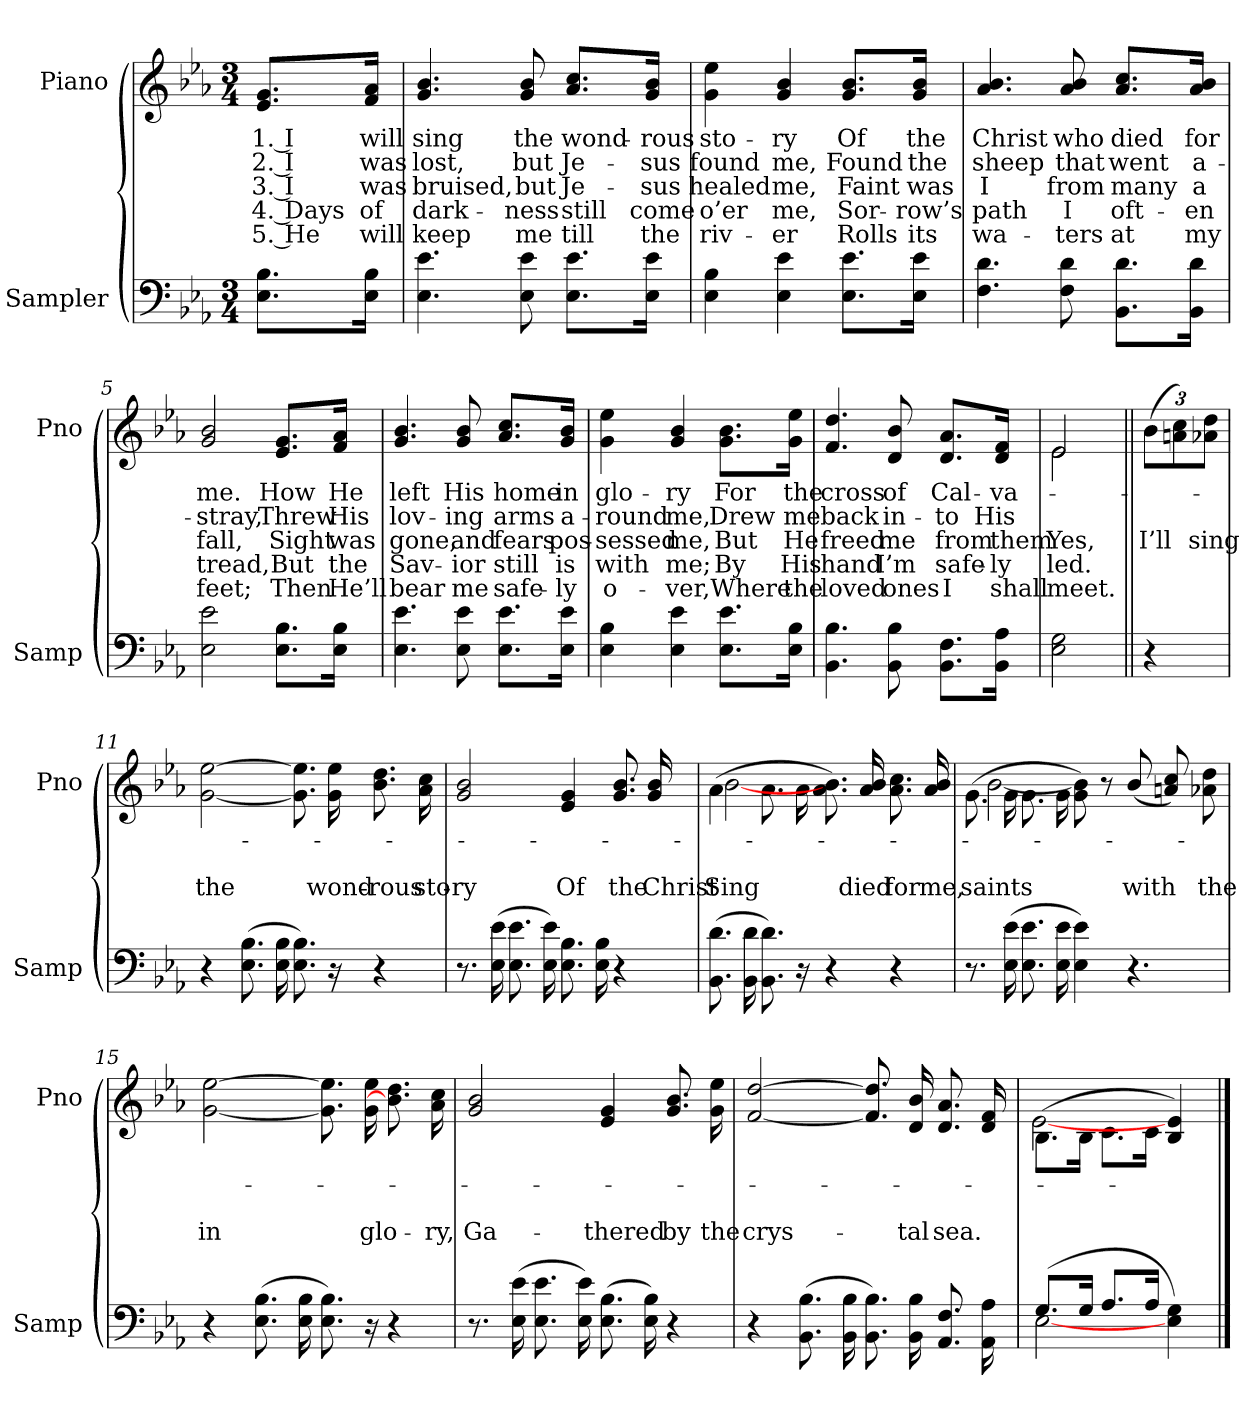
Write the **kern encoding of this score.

**kern	**kern	**text	**text	**text	**text	**text
*part2	*part1	*part1	*part1	*part1	*part1	*part1
*staff2	*staff1	*staff1	*staff1	*staff1	*staff1	*staff1
*I"Sampler	*I"Piano	*	*	*	*	*
*I'Samp	*I'Pno	*	*	*	*	*
*clefF4	*clefG2	*	*	*	*	*
*k[b-e-a-]	*k[b-e-a-]	*	*	*	*	*
*E-:	*E-:	*	*	*	*	*
*M3/4	*M3/4	*	*	*	*	*
=1	=1	=1	=1	=1	=1	=1
8.E-\ 8.B-\L	8.e-/ 8.g/L	1. I	2. I	3. I	4. Days	5. He
16E-\ 16B-\Jk	16f/ 16a-/Jk	will	was	was	of	will
=2	=2	=2	=2	=2	=2	=2
4.E- 4.e-	4.g 4.b-	sing	lost,	bruised,	dark-	keep
8E- 8e-	8g 8b-	the	but	but	-ness	me
8.E-\ 8.e-\L	8.a-/ 8.cc/L	wond-	Je-	Je-	still	till
16E-\ 16e-\Jk	16g/ 16b-/Jk	-rous	-sus	-sus	come	the
=3	=3	=3	=3	=3	=3	=3
4E- 4B-	4g 4ee-	sto-	found	healed	o’er	riv-
4E- 4e-	4g 4b-	-ry	me,	me,	me,	-er
8.E-\ 8.e-\L	8.g/ 8.b-/L	Of	Found	Faint	Sor-	Rolls
16E-\ 16e-\Jk	16g/ 16b-/Jk	the	the	was	-row’s	its
=4	=4	=4	=4	=4	=4	=4
4.F 4.d	4.a- 4.b-	Christ	sheep	I	path	wa-
8F 8d	8a- 8b-	who	that	from	I	-ters
8.BB-\ 8.d\L	8.a-/ 8.cc/L	died	went	many	oft-	at
16BB-\ 16d\Jk	16a-/ 16b-/Jk	for	a-	a	-en	my
=5	=5	=5	=5	=5	=5	=5
2E- 2e-	2g 2b-	me.	-stray,	fall,	tread,	feet;
8.E-\ 8.B-\L	8.e-/ 8.g/L	How	Threw	Sight	But	Then
16E-\ 16B-\Jk	16f/ 16a-/Jk	He	His	was	the	He’ll
=6	=6	=6	=6	=6	=6	=6
4.E- 4.e-	4.g 4.b-	left	lov-	gone,	Sav-	bear
8E- 8e-	8g 8b-	His	-ing	and	-ior	me
8.E-\ 8.e-\L	8.a-/ 8.cc/L	home	arms	fears	still	safe-
16E-\ 16e-\Jk	16g/ 16b-/Jk	in	a-	pos-	is	-ly
=7	=7	=7	=7	=7	=7	=7
4E- 4B-	4g 4ee-	glo-	-round	-sessed	with	o-
4E- 4e-	4g 4b-	-ry	me,	me,	me;	-ver,
8.E-\ 8.e-\L	8.g\ 8.b-\L	For	Drew	But	By	Where
16E-\ 16B-\Jk	16g\ 16ee-\Jk	the	me	He	His	the
=8	=8	=8	=8	=8	=8	=8
4.BB- 4.B-	4.f 4.dd	cross	back	freed	hand	loved
8BB- 8B-	8d 8b-	of	in-	me	I’m	ones
8.BB-\ 8.F\L	8.d/ 8.a-/L	Cal-	-to	from	safe-	I
16BB-\ 16A-\Jk	16d/ 16f/Jk	-va-	His	them	-ly	shall
=9	=9	=9	=9	=9	=9	=9
*	*^	*	*	*	*	*
2E- 2G	2e-/	2e-	.	.	Yes,	led.	meet.
=10||	=10||	=10||	=10||	=10||	=10||	=10||	=10||
!	!LO:TX:t=Refrain	!	!	!	!	!	!
*	*v	*v	*	*	*	*	*
4r	(12b-\L	.	.	I’ll	.	.
.	12an\ 12cc\)	.	.	.	.	.
.	12a-X\ 12dd\J	.	.	sing	.	.
=11	=11	=11	=11	=11	=11	=11
4r	[2g [2ee-	.	.	the	.	.
(8.E-\ 8.B-\	.	.	.	.	.	.
16E-\ 16B-\	.	.	.	.	.	.
8.E-\ 8.B-\)	8.g\] 8.ee-\]	.	.	.	.	.
16r	16g 16ee-	.	.	wond-	.	.
4r	8.b- 8.dd	.	.	-rous	.	.
.	16a- 16cc	.	.	sto-	.	.
=12	=12	=12	=12	=12	=12	=12
8.r	2g 2b-	.	.	-ry	.	.
(16E-\ 16e-\	.	.	.	.	.	.
8.E-\ 8.e-\	.	.	.	.	.	.
16E-\ 16e-\)	.	.	.	.	.	.
8.E- 8.B-	4e- 4g	.	.	Of	.	.
16E- 16B-	.	.	.	.	.	.
4r	8.g 8.b-	.	.	the	.	.
.	16g 16b-	.	.	Christ	.	.
=13	=13	=13	=13	=13	=13	=13
*	*^	*	*	*	*	*
(8.BB-\ 8.d\	(4a-\	[2b-	.	.	Sing	.	.
16BB-\ 16d\	.	.	.	.	.	.	.
8.BB-\ 8.d\)	8.a-\	.	.	.	.	.	.
16r	16a-\	.	.	.	.	.	.
4r	8.a-\ 8.b-\)	2ryy	.	.	.	.	.
.	16a- 16b-	.	.	.	died	.	.
4r	8.a- 8.cc	.	.	.	for	.	.
.	16a- 16b-	.	.	.	me,	.	.
=14	=14	=14	=14	=14	=14	=14	=14
8.r	(8.g\	[2b-	.	.	saints	.	.
(16E-\ 16e-\	16g\	.	.	.	.	.	.
8.E-\ 8.e-\	8.g\	.	.	.	.	.	.
16E-\ 16e-\	16g\	.	.	.	.	.	.
4E-\ 4e-\)	8g\ 8b-\])	2ryy	.	.	.	.	.
.	8r	.	.	.	.	.	.
4.r	(8b-/	.	.	.	with	.	.
.	8an/ 8cc/)	.	.	.	.	.	.
.	8a-X 8dd	8ryy	.	.	the	.	.
*	*v	*v	*	*	*	*	*
=15	=15	=15	=15	=15	=15	=15
4r	[2g\ [2ee-\	.	.	in	.	.
(8.E-\ 8.B-\	.	.	.	.	.	.
16E-\ 16B-\	.	.	.	.	.	.
8.E-\ 8.B-\)	8.g\] 8.ee-\]	.	.	.	.	.
16r	16g 16ee-	.	.	glo-	.	.
4r	8.b-] 8.dd	.	.	.	.	.
.	16a- 16cc	.	.	-ry,	.	.
=16	=16	=16	=16	=16	=16	=16
8.r	2g 2b-	.	.	Ga-	.	.
(16E-\ 16e-\	.	.	.	.	.	.
8.E-\ 8.e-\	.	.	.	.	.	.
16E-\ 16e-\)	.	.	.	.	.	.
(8.E-\ 8.B-\	4e- 4g	.	.	-thered	.	.
16E-\ 16B-\)	.	.	.	.	.	.
4r	8.g 8.b-	.	.	by	.	.
.	16g 16ee-	.	.	the	.	.
=17	=17	=17	=17	=17	=17	=17
4r	[2f/ [2dd/	.	.	crys-	.	.
(8.BB-\ 8.B-\	.	.	.	.	.	.
16BB-\ 16B-\	.	.	.	.	.	.
8.BB-\ 8.B-\)	8.f/] 8.dd/]	.	.	.	.	.
16BB- 16B-	16d 16b-	.	.	-tal	.	.
8.AA- 8.F	8.d 8.a-	.	.	sea.	.	.
16AA- 16A-	16d 16f	.	.	.	.	.
=18	=18	=18	=18	=18	=18	=18
*^	*^	*	*	*	*	*
(8.G/L	[2E-	(8.B-\L	[2e-	.	.	.	.	.
16G/Jk	.	16B-\Jk	.	.	.	.	.	.
8.A-/L	.	8.c\L	.	.	.	.	.	.
16A-/Jk	.	16c\Jk	.	.	.	.	.	.
4E-\ 4G\)	4ryy	4B-/ 4e-/)	4ryy	.	.	.	.	.
*v	*v	*	*	*	*	*	*	*
*	*v	*v	*	*	*	*	*
==	==	==	==	==	==	==
*-	*-	*-	*-	*-	*-	*-
